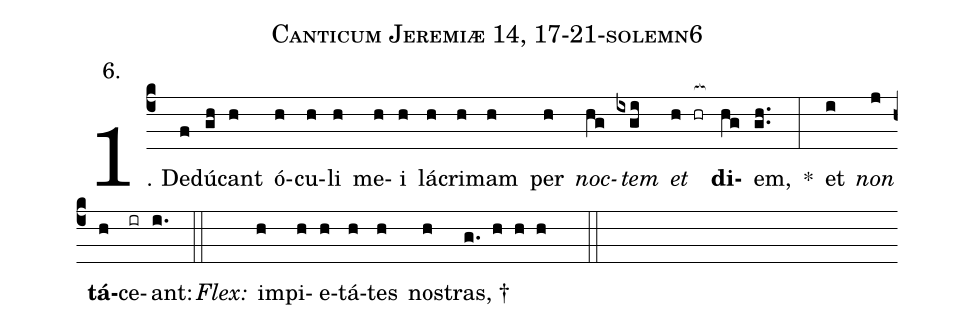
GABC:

name: Canticum Jeremiæ 14, 17-21-solemn6;
annotation: 6.;
%%
(c4)1. De(f)dú(gh)cant(h) ó(h)cu(h)li(h) me(h)i(h) lá(h)cri(h)mam(h) per(h) <i>noc</i>(hg)<i>tem</i>(ixgi) <i>et</i>(h hr[ocb:1{]) <b>di</b>(hg[ocb:0}])em,(gh..) *(:) et(i) <i>non</i>(j) <b>tá</b>(h)ce(ir)ant:(i.) (::)
<i>Flex:</i>()  im(h)pi(h)e(h)tá(h)tes(h) nos(h)tras, †(g. h h h  ::)
